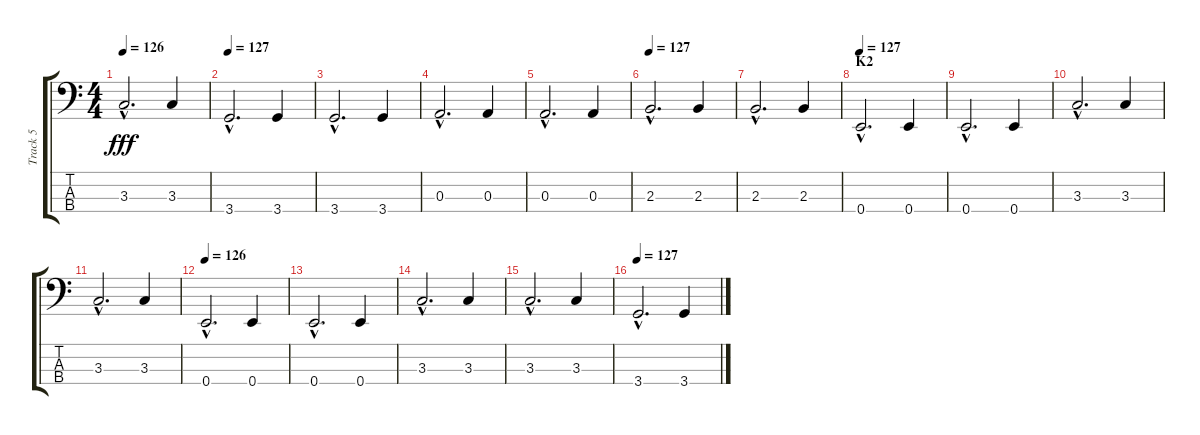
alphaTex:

\track ("Track 5" "Track 5") {instrument electricbasspick}
\staff {score tabs}
\tuning (G2 D2 A1 E1) {hide}
\ts (4 4)
\tempo 126
\clef f4
\ks c
3.3{hac}.2{d dy fff} 3.3.4 |
\tempo 127
3.4{hac}.2{d} 3.4.4 |
3.4{hac}.2{d} 3.4.4 |
0.3{hac}.2{d} 0.3.4 |
0.3{hac}.2{d} 0.3.4 |
\tempo 127
2.3{hac}.2{d} 2.3.4 |
2.3{hac}.2{d} 2.3.4 |
\section ("" "K2")
\tempo 127
0.4{hac}.2{d} 0.4.4 |
0.4{hac}.2{d} 0.4.4 |
3.3{hac}.2{d} 3.3.4 |
3.3{hac}.2{d} 3.3.4 |
\tempo 126
0.4{hac}.2{d} 0.4.4 |
0.4{hac}.2{d} 0.4.4 |
3.3{hac}.2{d} 3.3.4 |
3.3{hac}.2{d} 3.3.4 |
\tempo 127
3.4{hac}.2{d} 3.4.4
